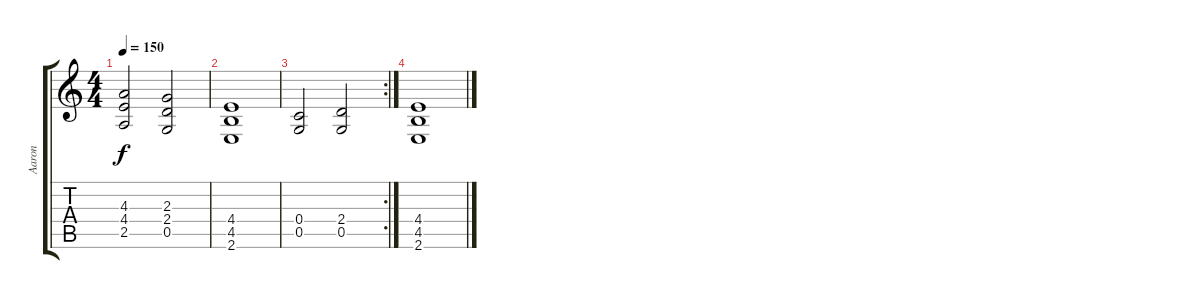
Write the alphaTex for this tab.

\track ("Aaron" "Aaron") {instrument distortionguitar}
\staff {score tabs}
\tuning (D4 A3 F3 C3 G2 D2) {hide}
\ts (4 4)
\tempo 150
\clef g2
\ks c
(4.3 4.4 2.5).2{dy f} (2.3 2.4 0.5).2 |
(4.4 4.5 2.6).1 |
\rc 2
(0.4 0.5).2 (2.4 0.5).2 |
(4.4 4.5 2.6).1{volume 0}
